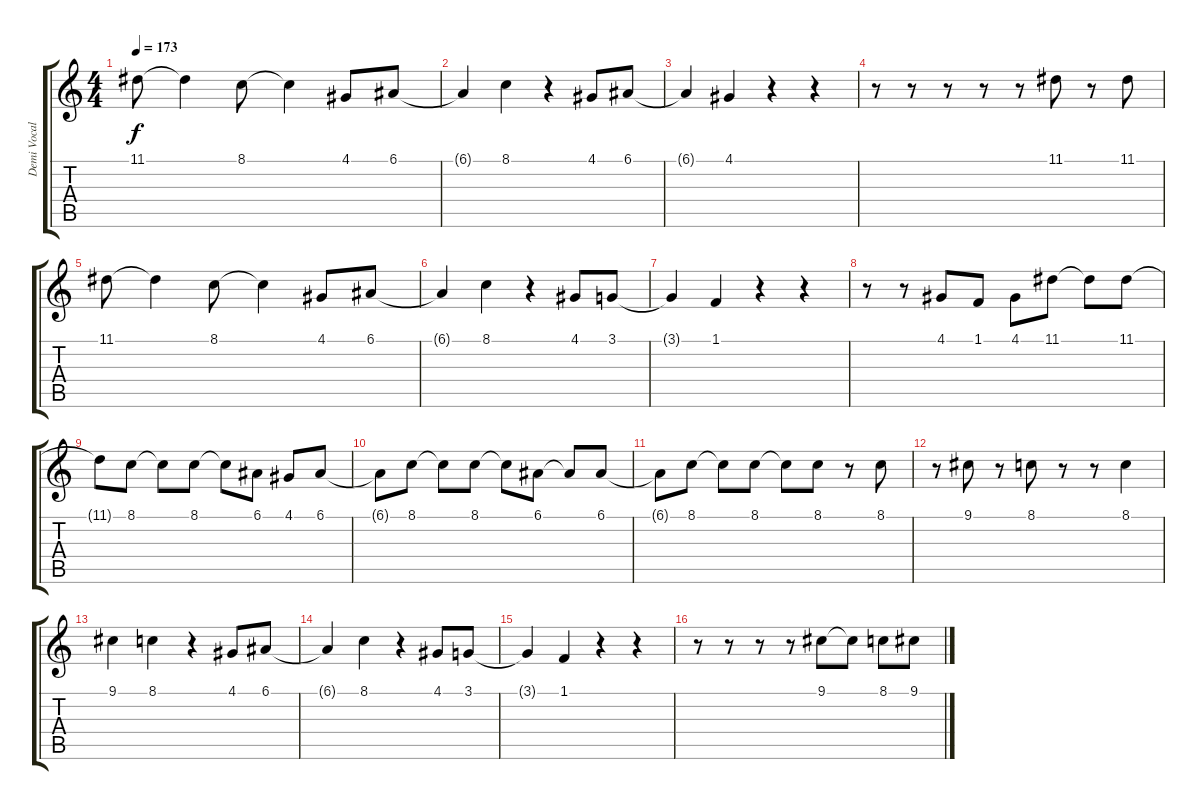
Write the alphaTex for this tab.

\track ("Demi Vocal" "Demi Vocal") {instrument acousticgrandpiano}
\staff {score tabs}
\tuning (E4 B3 G3 D3 A2 E2) {hide}
\ts (4 4)
\tempo 173
\clef g2
\ks c
11.1.8{dy f} 11.1{t}.4 8.1.8 8.1{t}.4 4.1.8 6.1.8 |
6.1{t}.4 8.1.4 r.4 4.1.8 6.1.8 |
6.1{t}.4 4.1.4 r.4 r.4 |
r.8 r.8 r.8 r.8 r.8 11.1.8 r.8 11.1.8 |
11.1.8 11.1{t}.4 8.1.8 8.1{t}.4 4.1.8 6.1.8 |
6.1{t}.4 8.1.4 r.4 4.1.8 3.1.8 |
3.1{t}.4 1.1.4 r.4 r.4 |
r.8 r.8 4.1.8 1.1.8 4.1.8 11.1.8 11.1{t}.8 11.1.8 |
11.1{t}.8 8.1.8 8.1{t}.8 8.1.8 8.1{t}.8 6.1.8 4.1.8 6.1.8 |
6.1{t}.8 8.1.8 8.1{t}.8 8.1.8 8.1{t}.8 6.1.8 6.1{t}.8 6.1.8 |
6.1{t}.8 8.1.8 8.1{t}.8 8.1.8 8.1{t}.8 8.1.8 r.8 8.1.8 |
r.8 9.1.8 r.8 8.1.8 r.8 r.8 8.1.4 |
9.1.4 8.1.4 r.4 4.1.8 6.1.8 |
6.1{t}.4 8.1.4 r.4 4.1.8 3.1.8 |
3.1{t}.4 1.1.4 r.4 r.4 |
r.8 r.8 r.8 r.8 9.1.8 9.1{t}.8 8.1.8 9.1.8
